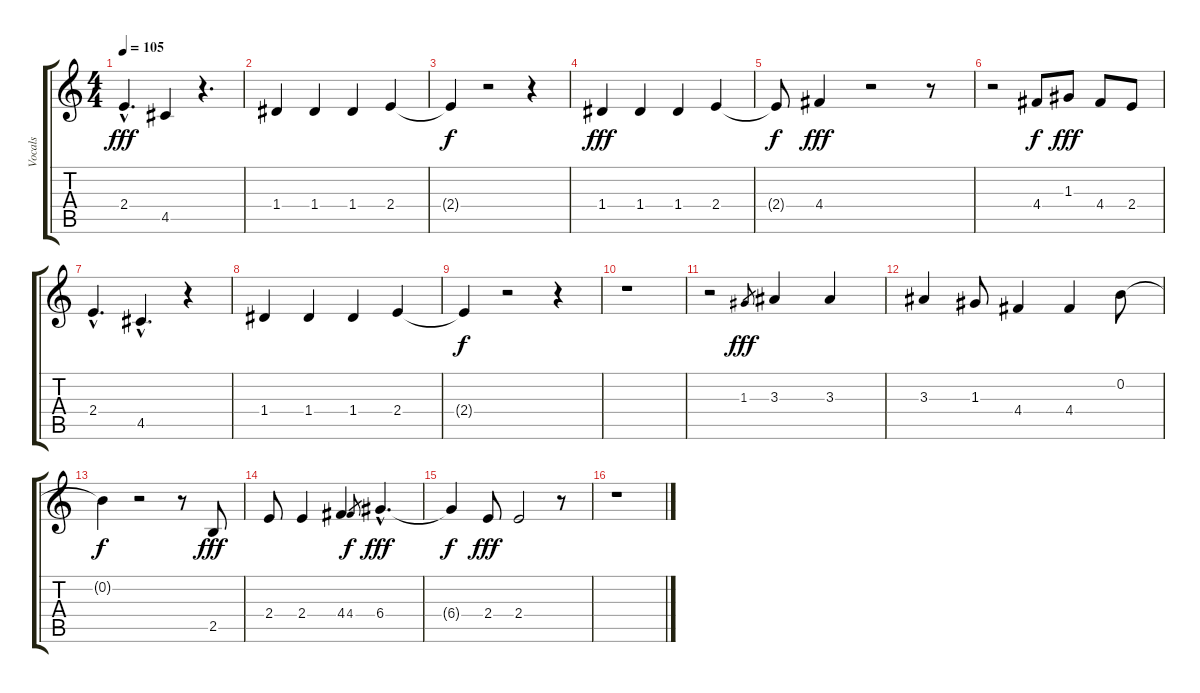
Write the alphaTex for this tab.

\track ("Vocals" "Vocals") {instrument acousticguitarnylon}
\staff {score tabs}
\tuning (E4 B3 G3 D3 A2 E2) {hide}
\ts (4 4)
\tempo 105
\clef g2
\ks c
2.4{hac}.4{d dy fff} 4.5.4 r.4{d} |
1.4.4 1.4.4 1.4.4 2.4.4 |
2.4{t}.4{dy f} r.2 r.4 |
1.4.4{dy fff} 1.4.4 1.4.4 2.4.4 |
2.4{t}.8{dy f} 4.4.4{dy fff} r.2 r.8 |
r.2 4.4.8{dy f} 1.3.8{dy fff} 4.4.8 2.4.8 |
2.4{hac}.4{d} 4.5{hac}.4{d} r.4 |
1.4.4 1.4.4 1.4.4 2.4.4 |
2.4{t}.4{dy f} r.2 r.4 |
r.1 |
r.2 1.3.8{gr dy fff} 3.3.4 3.3.4 |
3.3.4 1.3.8 4.4.4 4.4.4 0.2.8 |
0.2{t}.4{dy f} r.2 r.8 2.5.8{dy fff} |
2.4.8 2.4.4 4.4.4 4.4.8{gr dy f} 6.4{hac}.4{d dy fff} |
6.4{t}.4{dy f} 2.4.8{dy fff} 2.4.2 r.8 |
r.1
